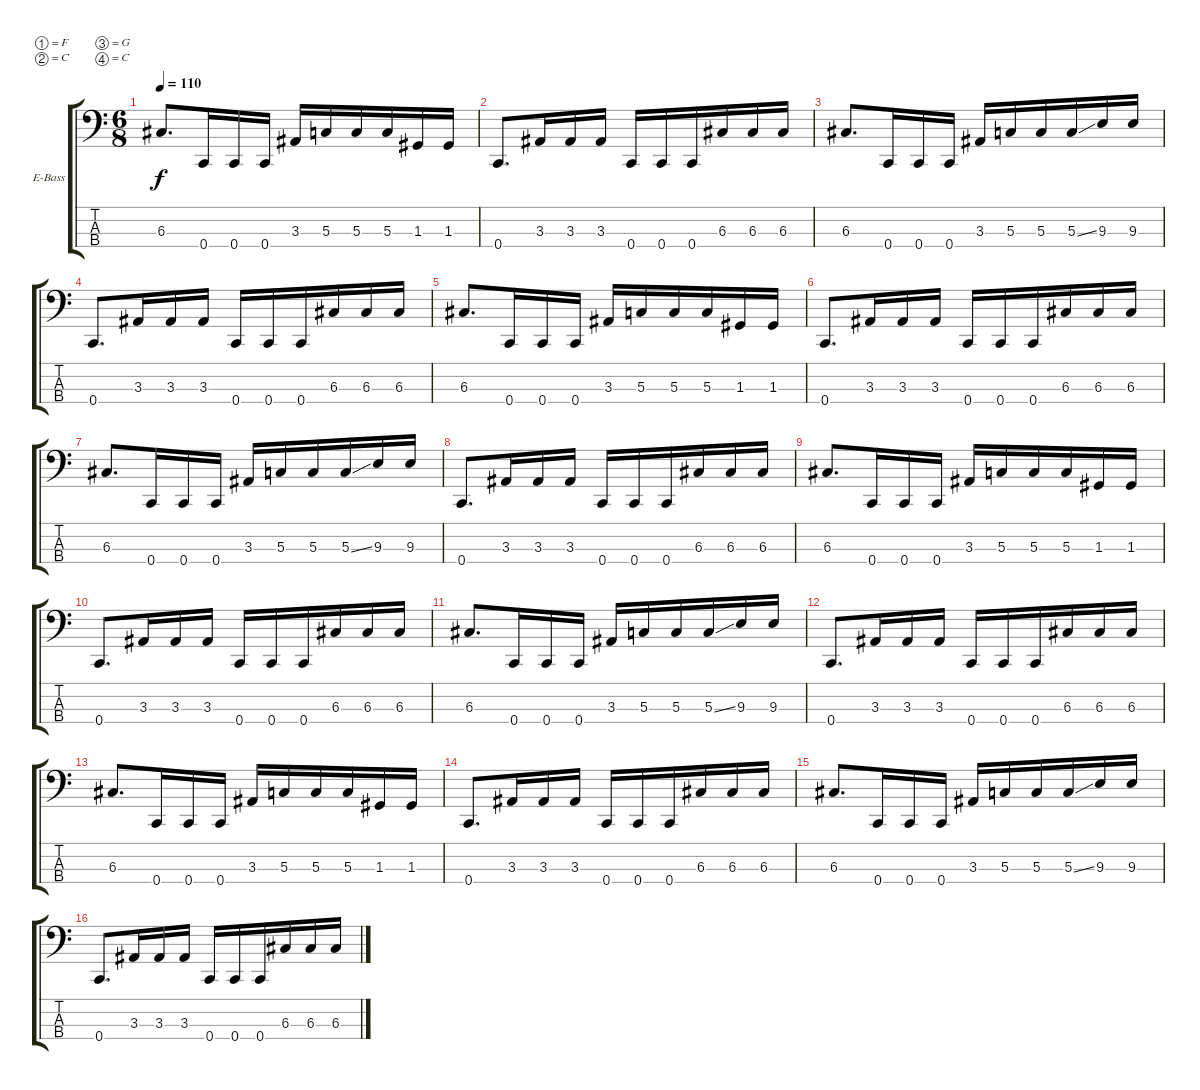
\bracketExtendMode groupsimilarinstruments
\firstSystemTrackNameOrientation horizontal
\otherSystemsTrackNameOrientation horizontal
\track ("Electric Bass" "E-Bass") {instrument electricbassfinger}
\staff {score tabs}
\tuning (F2 C2 G1 C1)
\ts (6 8)
\tempo 110
\clef f4
\ks c
6.3.8{d dy f} 0.4.16 0.4.16 0.4.16 3.3.16 5.3.16 5.3.16 5.3.16 1.3.16 1.3.16 |
0.4.8{d} 3.3.16 3.3.16 3.3.16 0.4.16 0.4.16 0.4.16 6.3.16 6.3.16 6.3.16 |
6.3.8{d} 0.4.16 0.4.16 0.4.16 3.3.16 5.3.16 5.3.16 5.3{ss}.16 9.3.16 9.3.16 |
0.4.8{d} 3.3.16 3.3.16 3.3.16 0.4.16 0.4.16 0.4.16 6.3.16 6.3.16 6.3.16 |
6.3.8{d} 0.4.16 0.4.16 0.4.16 3.3.16 5.3.16 5.3.16 5.3.16 1.3.16 1.3.16 |
0.4.8{d} 3.3.16 3.3.16 3.3.16 0.4.16 0.4.16 0.4.16 6.3.16 6.3.16 6.3.16 |
6.3.8{d} 0.4.16 0.4.16 0.4.16 3.3.16 5.3.16 5.3.16 5.3{ss}.16 9.3.16 9.3.16 |
0.4.8{d} 3.3.16 3.3.16 3.3.16 0.4.16 0.4.16 0.4.16 6.3.16 6.3.16 6.3.16 |
6.3.8{d} 0.4.16 0.4.16 0.4.16 3.3.16 5.3.16 5.3.16 5.3.16 1.3.16 1.3.16 |
0.4.8{d} 3.3.16 3.3.16 3.3.16 0.4.16 0.4.16 0.4.16 6.3.16 6.3.16 6.3.16 |
6.3.8{d} 0.4.16 0.4.16 0.4.16 3.3.16 5.3.16 5.3.16 5.3{ss}.16 9.3.16 9.3.16 |
0.4.8{d} 3.3.16 3.3.16 3.3.16 0.4.16 0.4.16 0.4.16 6.3.16 6.3.16 6.3.16 |
6.3.8{d} 0.4.16 0.4.16 0.4.16 3.3.16 5.3.16 5.3.16 5.3.16 1.3.16 1.3.16 |
0.4.8{d} 3.3.16 3.3.16 3.3.16 0.4.16 0.4.16 0.4.16 6.3.16 6.3.16 6.3.16 |
6.3.8{d} 0.4.16 0.4.16 0.4.16 3.3.16 5.3.16 5.3.16 5.3{ss}.16 9.3.16 9.3.16 |
0.4.8{d} 3.3.16 3.3.16 3.3.16 0.4.16 0.4.16 0.4.16 6.3.16 6.3.16 6.3.16
